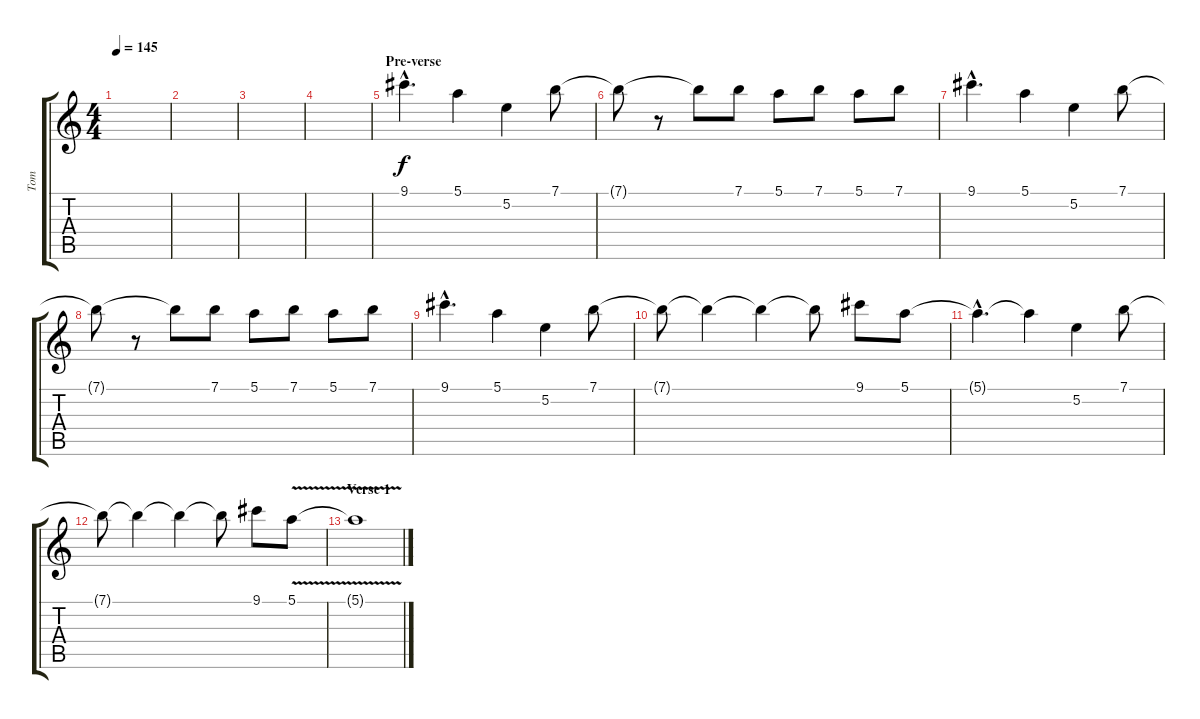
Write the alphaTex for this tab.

\track ("Tom" "Tom") {instrument electricguitarclean}
\staff {score tabs}
\tuning (E4 B3 G3 D3 A2 E2) {hide}
\ts (4 4)
\tempo 145
\clef g2
\ks c
|
|
|
|
\section ("" "Pre-verse")
9.1{hac}.4{d} 5.1.4 5.2.4 7.1.8 |
7.1{t}.8 r.8 7.1{t}.8 7.1.8 5.1.8 7.1.8 5.1.8 7.1.8 |
9.1{hac}.4{d} 5.1.4 5.2.4 7.1.8 |
7.1{t}.8 r.8 7.1{t}.8 7.1.8 5.1.8 7.1.8 5.1.8 7.1.8 |
9.1{hac}.4{d} 5.1.4 5.2.4 7.1.8 |
7.1{t}.8 7.1{t}.4 7.1{t}.4 7.1{t}.8 9.1.8 5.1.8 |
5.1{hac t}.4{d} 5.1{t}.4 5.2.4 7.1.8 |
7.1{t}.8 7.1{t}.4 7.1{t}.4 7.1{t}.8 9.1.8 5.1{v}.8 |
\section ("" "Verse 1")
5.1{t}.1
